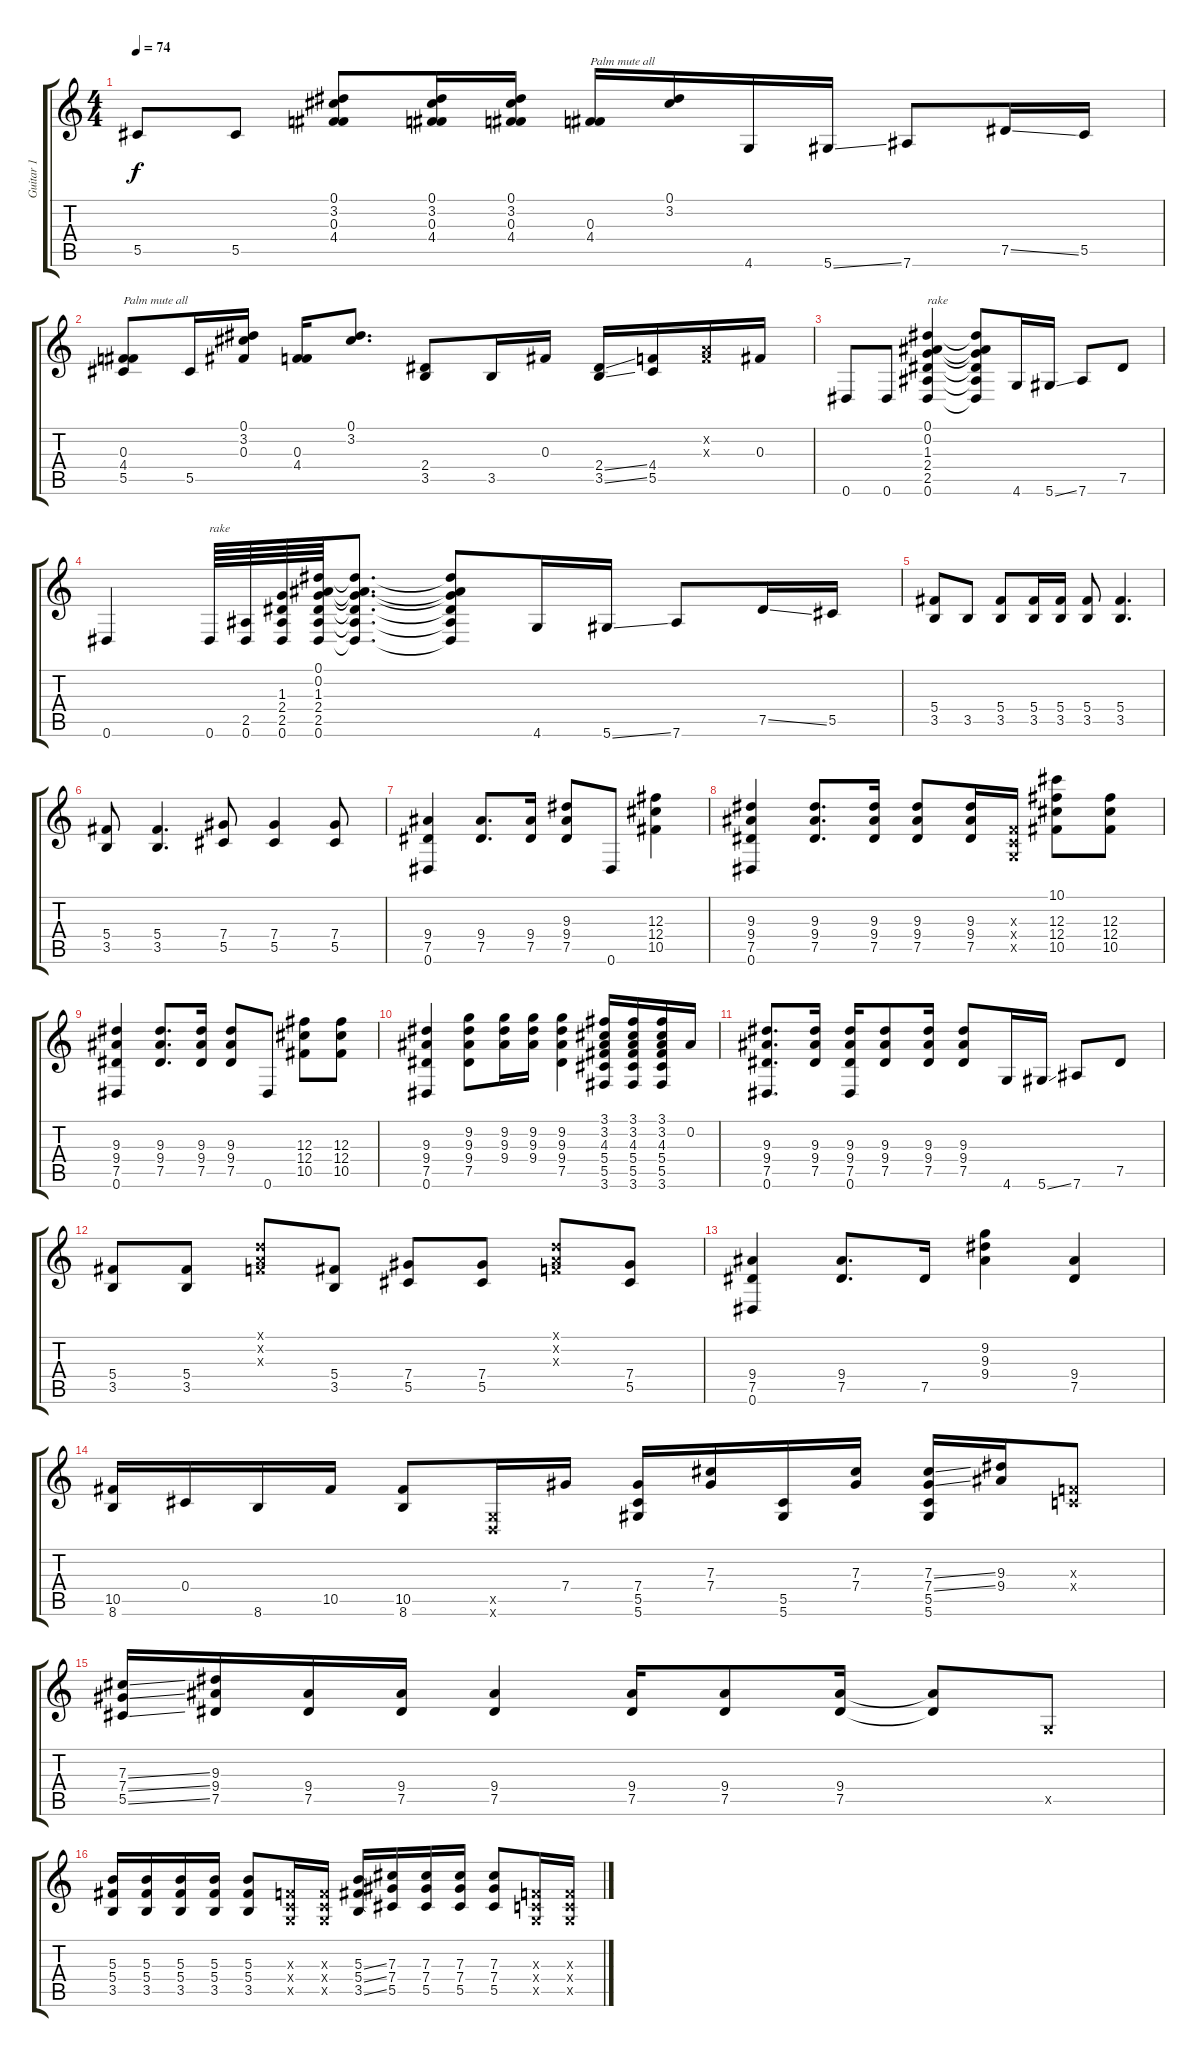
\track ("Guitar 1" "Guitar 1") {instrument acousticguitarsteel}
\staff {score tabs}
\tuning (Eb4 Bb3 Gb3 Db3 Ab2 Eb2) {hide}
\ts (4 4)
\tempo 74
\clef g2
\ks c
5.5.8{dy f} 5.5.8 (0.1 3.2 0.3 4.4).8 (0.1 3.2 0.3 4.4).16 (0.1 3.2 0.3 4.4).16 (0.3 4.4).16{txt "Palm mute all"} (0.1 3.2).16 4.6.16 5.6{ss}.16 7.6.8 7.5{ss}.16 5.5.16 |
(0.3 4.4 5.5).8{txt "Palm mute all"} 5.5.16 (0.1 3.2 0.3).16 (0.3 4.4).16 (0.1 3.2).8{d} (2.4 3.5).8 3.5.16 0.3.16 (2.4{ss} 3.5{ss}).16 (4.4 5.5).16 (-1.2{x} -1.3{x}).16 0.3.16 |
0.6.8 0.6.8 (0.1 0.2 1.3 2.4 2.5 0.6).4{txt "rake"} (0.1{t} 0.2{t} 1.3{t} 2.4{t} 2.5{t} 0.6{t}).8 4.6.16 5.6{ss}.16 7.6.8 7.5.8 |
0.6.4 0.6.64{txt "rake"} (2.5 0.6).64 (1.3 2.4 2.5 0.6).64 (0.1 0.2 1.3 2.4 2.5 0.6).64 (0.1{t} 0.2{t} 1.3{t} 2.4{t} 2.5{t} 0.6{t}).8{d} (0.1{t} 0.2{t} 1.3{t} 2.4{t} 2.5{t} 0.6{t}).8 4.6.16 5.6{ss}.16 7.6.8 7.5{ss}.16 5.5.16 |
(5.4 3.5).8 3.5.8 (5.4 3.5).8 (5.4 3.5).16 (5.4 3.5).16 (5.4 3.5).8 (5.4 3.5).4{d} |
(5.4 3.5).8 (5.4 3.5).4{d} (7.4 5.5).8 (7.4 5.5).4 (7.4 5.5).8 |
(9.4 7.5 0.6).4 (9.4 7.5).8{d} (9.4 7.5).16 (9.3 9.4 7.5).8 0.6.8 (12.3 12.4 10.5).4 |
(9.3 9.4 7.5 0.6).4 (9.3 9.4 7.5).8{d} (9.3 9.4 7.5).16 (9.3 9.4 7.5).8 (9.3 9.4 7.5).16 (-1.3{x} -1.4{x} -1.5{x}).16 (10.1 12.3 12.4 10.5).8 (12.3 12.4 10.5).8 |
(9.3 9.4 7.5 0.6).4 (9.3 9.4 7.5).8{d} (9.3 9.4 7.5).16 (9.3 9.4 7.5).8 0.6.8 (12.3 12.4 10.5).8 (12.3 12.4 10.5).8 |
(9.3 9.4 7.5 0.6).4 (9.2 9.3 9.4 7.5).8 (9.2 9.3 9.4).16 (9.2 9.3 9.4).16 (9.2 9.3 9.4 7.5).4 (3.1 3.2 4.3 5.4 5.5 3.6).16 (3.1 3.2 4.3 5.4 5.5 3.6).16 (3.1 3.2 4.3 5.4 5.5 3.6).16 0.2.16 |
(9.3 9.4 7.5 0.6).8{d} (9.3 9.4 7.5).16 (9.3 9.4 7.5 0.6).16 (9.3 9.4 7.5).8 (9.3 9.4 7.5).16 (9.3 9.4 7.5).8 4.6.16 5.6{ss}.16 7.6.8 7.5.8 |
(5.4 3.5).8 (5.4 3.5).8 (-1.1{x} -1.2{x} -1.3{x}).8 (5.4 3.5).8 (7.4 5.5).8 (7.4 5.5).8 (-1.1{x} -1.2{x} -1.3{x}).8 (7.4 5.5).8 |
(9.4 7.5 0.6).4 (9.4 7.5).8{d} 7.5.16 (9.2 9.3 9.4).4 (9.4 7.5).4 |
(10.5 8.6).16 0.4.16 8.6.16 10.5.16 (10.5 8.6).8 (-1.5{x} -1.6{x}).16 7.4.16 (7.4 5.5 5.6).16 (7.3 7.4).16 (5.5 5.6).16 (7.3 7.4).16 (7.3{ss} 7.4{ss} 5.5 5.6).16 (9.3 9.4).16 (-1.3{x} -1.4{x}).8 |
(7.3{ss} 7.4{ss} 5.5{ss}).16 (9.3 9.4 7.5).16 (9.4 7.5).16 (9.4 7.5).16 (9.4 7.5).4 (9.4 7.5).16 (9.4 7.5).8 (9.4 7.5).16 (9.4{t} 7.5{t}).8 -1.5{x}.8 |
(5.3 5.4 3.5).16 (5.3 5.4 3.5).16 (5.3 5.4 3.5).16 (5.3 5.4 3.5).16 (5.3 5.4 3.5).8 (-1.3{x} -1.4{x} -1.5{x}).16 (-1.3{x} -1.4{x} -1.5{x}).16 (5.3{ss} 5.4{ss} 3.5{ss}).16 (7.3 7.4 5.5).16 (7.3 7.4 5.5).16 (7.3 7.4 5.5).16 (7.3 7.4 5.5).8 (-1.3{x} -1.4{x} -1.5{x}).16 (-1.3{x} -1.4{x} -1.5{x}).16
